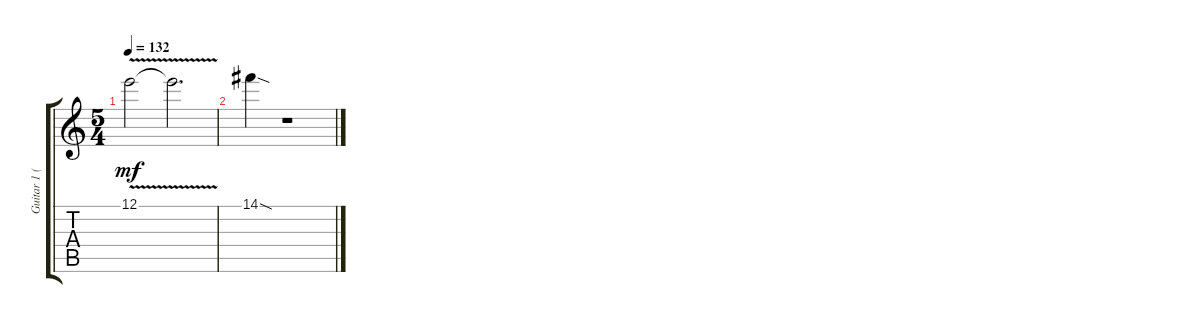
\track ("Guitar 1 (distorted)" "Guitar 1 (") {instrument overdrivenguitar}
\staff {score tabs}
\tuning (E4 B3 G3 D3 A2 E2) {hide}
\ts (5 4)
\tempo 132
\clef g2
\ks c
12.1{v}.2{dy mf} 12.1{t}.2{d} |
14.1{sod}.4 r.1
